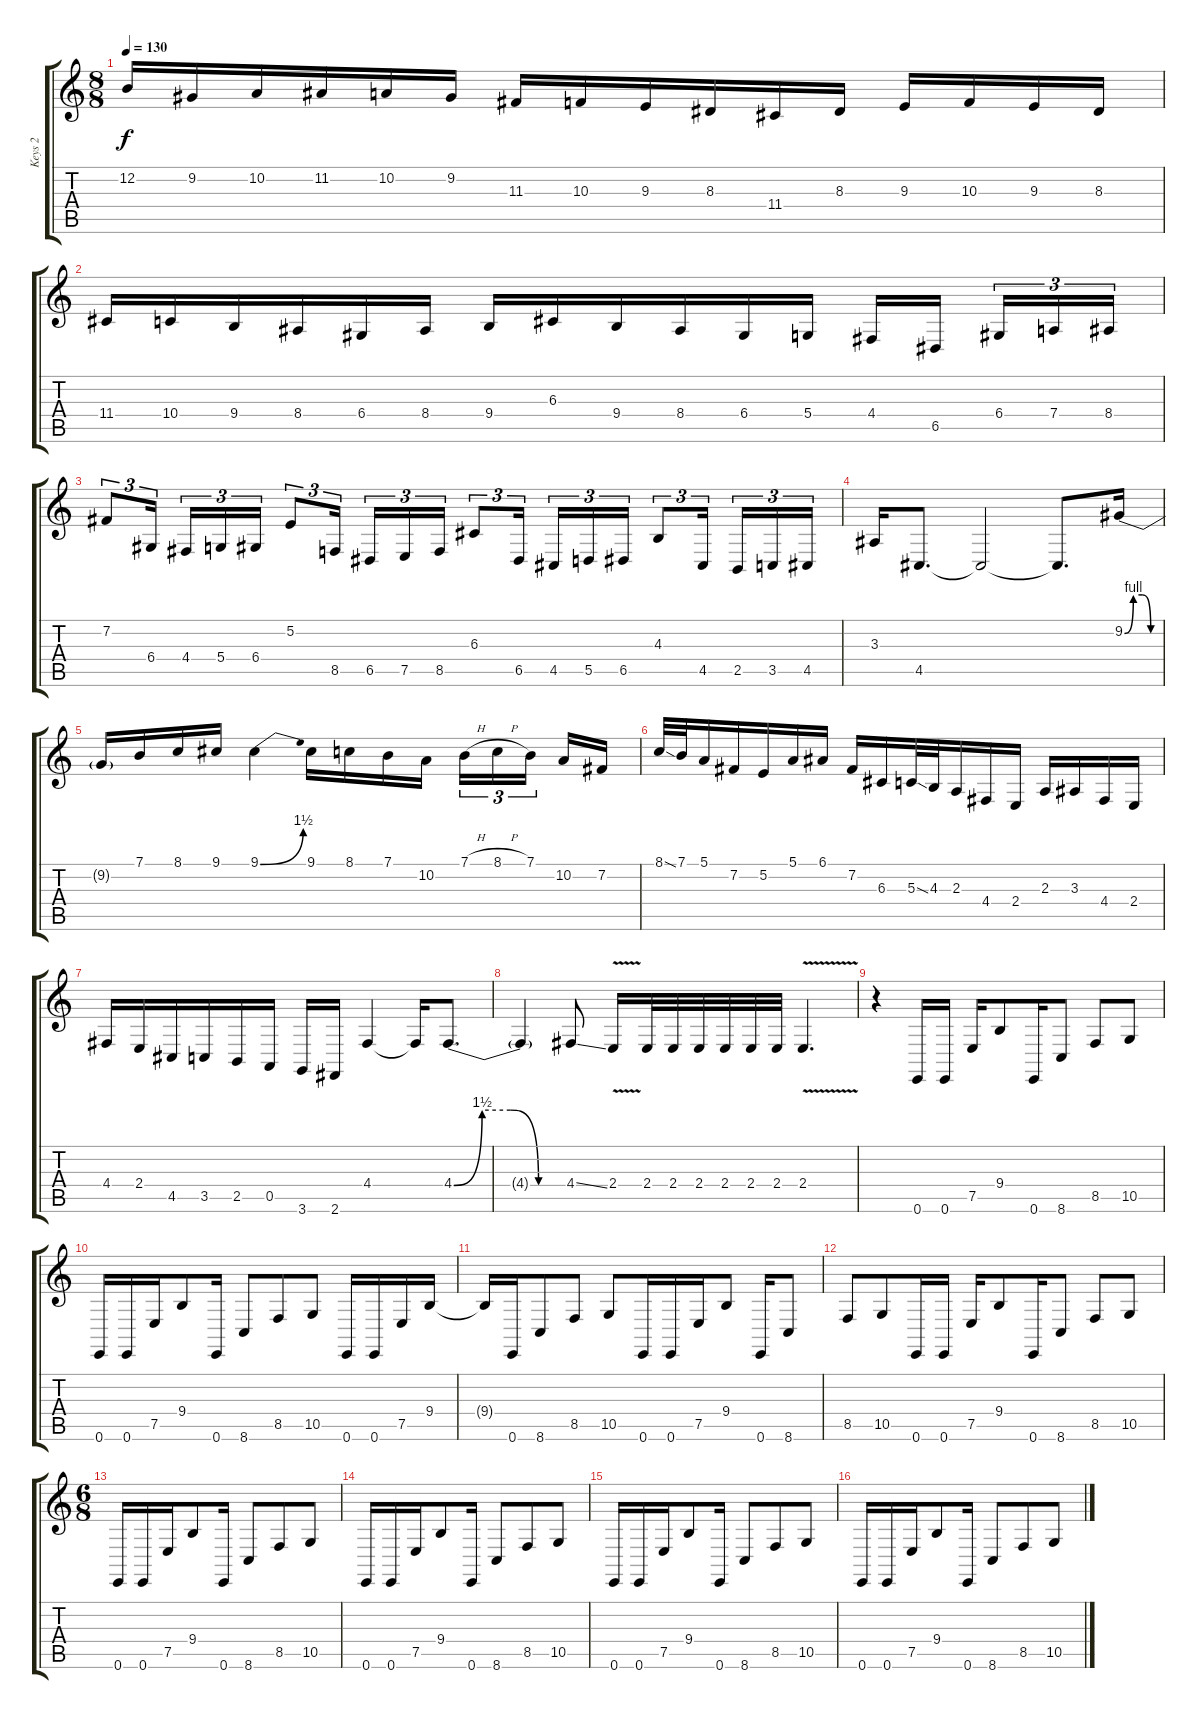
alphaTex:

\track ("Keys 2" "Keys 2") {instrument rockorgan}
\staff {score tabs}
\tuning (E4 B3 G3 D3 A2 E2) {hide}
\ts (8 8)
\tempo 130
\clef g2
\ks c
12.2.16{dy f} 9.2.16 10.2.16 11.2.16 10.2.16 9.2.16 11.3.16 10.3.16 9.3.16 8.3.16 11.4.16 8.3.16 9.3.16 10.3.16 9.3.16 8.3.16 |
11.4.16 10.4.16 9.4.16 8.4.16 6.4.16 8.4.16 9.4.16 6.3.16 9.4.16 8.4.16 6.4.16 5.4.16 4.4.16 6.5.16 6.4.16{tu (3 2)} 7.4.16{tu (3 2)} 8.4.16{tu (3 2)} |
7.2.8{tu (3 2)} 6.4.16{tu (3 2)} 4.4.16{tu (3 2)} 5.4.16{tu (3 2)} 6.4.16{tu (3 2)} 5.2.8{tu (3 2)} 8.5.16{tu (3 2)} 6.5.16{tu (3 2)} 7.5.16{tu (3 2)} 8.5.16{tu (3 2)} 6.3.8{tu (3 2)} 6.5.16{tu (3 2)} 4.5.16{tu (3 2)} 5.5.16{tu (3 2)} 6.5.16{tu (3 2)} 4.3.8{tu (3 2)} 4.5.16{tu (3 2)} 2.5.16{tu (3 2)} 3.5.16{tu (3 2)} 4.5.16{tu (3 2)} |
3.3.16 4.5.8{d} 4.5{t}.2 4.5{t}.8{d} 9.2{be (custom 0 0 15 4 30 4 45 0 60 0)}.16 |
9.2{t}.16 7.1.16 8.1.16 9.1.16 9.1{be (bend 0 0 60 6)}.4 9.1.16 8.1.16 7.1.16 10.2.16 7.1{h}.16{tu (3 2)} 8.1{h}.16{tu (3 2)} 7.1.16{tu (3 2)} 10.2.16 7.2.16 |
8.1{ss}.32 7.1.32 5.1.16 7.2.16 5.2.16 5.1.16 6.1.16 7.2.16 6.3.16 5.3{ss}.32 4.3.32 2.3.16 4.4.16 2.4.16 2.3.16 3.3.16 4.4.16 2.4.16 |
4.4.16 2.4.16 4.5.16 3.5.16 2.5.16 0.5.16 3.6.16 2.6.16 4.4.4 4.4{t}.16 4.4{be (custom 0 0 15 6 30 6 45 0 60 0)}.8{d} |
4.4{t}.4 4.4{ss}.8 2.4{v}.16 2.4.32 2.4.32 2.4.32 2.4.32 2.4.32 2.4.32 2.4{v}.4{d} |
r.4 0.6.16 0.6.16 7.5.16 9.4.8 0.6.16 8.6.8 8.5.8 10.5.8 |
0.6.16 0.6.16 7.5.16 9.4.8 0.6.16 8.6.8 8.5.8 10.5.8 0.6.16 0.6.16 7.5.16 9.4.16 |
9.4{t}.16 0.6.16 8.6.8 8.5.8 10.5.8 0.6.16 0.6.16 7.5.16 9.4.8 0.6.16 8.6.8 |
8.5.8 10.5.8 0.6.16 0.6.16 7.5.16 9.4.8 0.6.16 8.6.8 8.5.8 10.5.8 |
\ts (6 8)
0.6.16 0.6.16 7.5.16 9.4.8 0.6.16 8.6.8 8.5.8 10.5.8 |
0.6.16 0.6.16 7.5.16 9.4.8 0.6.16 8.6.8 8.5.8 10.5.8 |
0.6.16 0.6.16 7.5.16 9.4.8 0.6.16 8.6.8 8.5.8 10.5.8 |
0.6.16 0.6.16 7.5.16 9.4.8 0.6.16 8.6.8 8.5.8 10.5.8
